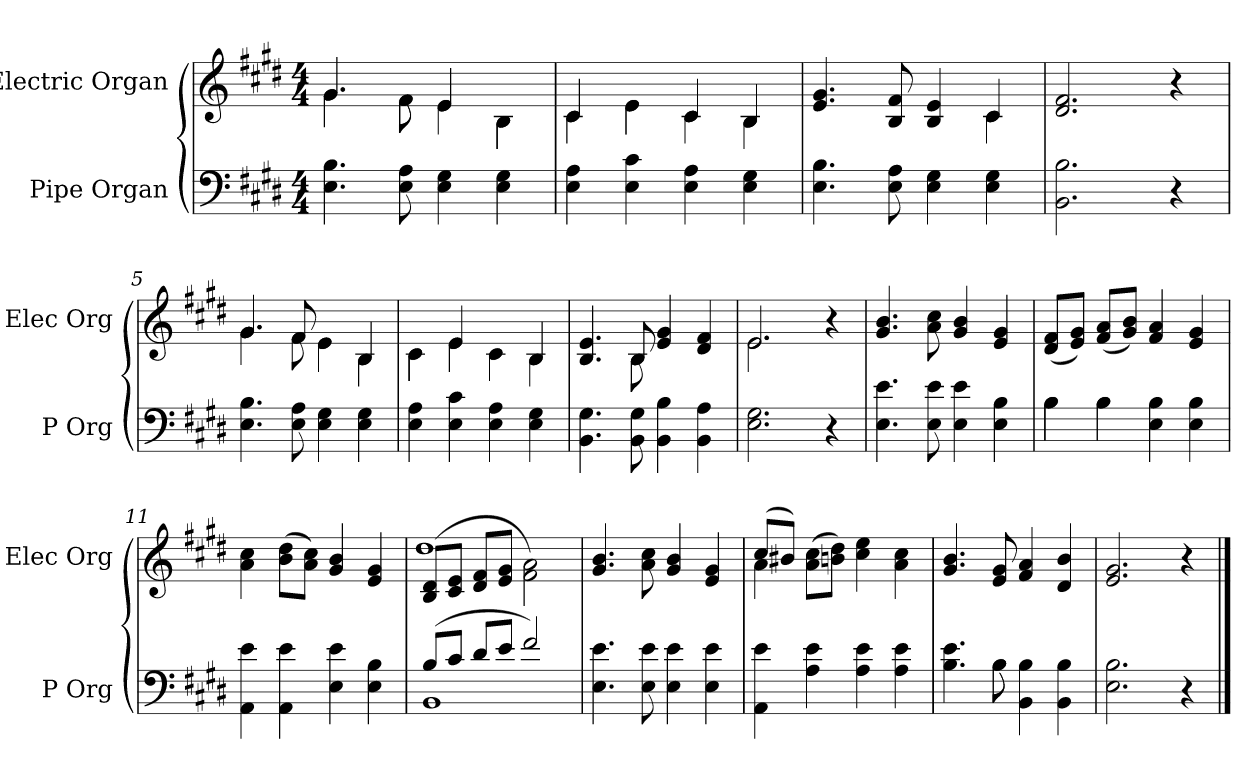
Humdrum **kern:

**kern	**kern
*part2	*part1
*staff2	*staff1
*I"Pipe Organ	*I"Electric Organ
*I'P Org	*I'Elec Org
*clefF4	*clefG2
*k[f#c#g#d#]	*k[f#c#g#d#]
*E:	*E:
*M4/4	*M4/4
=1	=1
*	*^
4.E 4.B	4.g#/	4.g#
8E 8A	8f#\	8f#
4E 4G#	4e/	4e
4E 4G#	4B\	4B
=2	=2	=2
4E 4A	4c#/	4c#
4E 4c#	4e\	4e
4E 4A	4c#/	4c#
4E 4G#	4B/	4B
=3	=3	=3
4.E 4.B	4.e 4.g#	2.ryy
8E 8A	8B 8f#	.
4E 4G#	4B 4e	.
4E 4G#	4c#/	4c#
*	*v	*v
=4	=4
2.BB 2.B	2.d# 2.f#
4r	4r
=5	=5
*	*^
4.E 4.B	4.g#/	4.g#
8E 8A	8f#/	8f#
4E 4G#	4e\	4e
4E 4G#	4B/	4B
=6	=6	=6
4E 4A	4c#\	4c#
4E 4c#	4e/	4e
4E 4A	4c#\	4c#
4E 4G#	4B/	4B
=7	=7	=7
4.BB 4.G#	4.B 4.e	4.ryy
8BB 8G#	8B/	8B
4BB 4B	4e 4g#	2ryy
4BB 4A	4d# 4f#	.
=8	=8	=8
2.E 2.G#	2.e/	2.e
4r	4r	4ryy
*	*v	*v
=9	=9
4.E 4.e	4.g# 4.b
8E 8e	8a 8cc#
4E 4e	4g# 4b
4E 4B	4e 4g#
=10	=10
*^	*
4B\	4B	(8d#/ 8f#/L
.	.	8e/ 8g#/J)
4B\	4B	(8f#/ 8a/L
.	.	8g#/ 8b/J)
4E 4B	2ryy	4f# 4a
4E 4B	.	4e 4g#
*v	*v	*
=11	=11
4AA 4e	4a 4cc#
4AA 4e	(8b\ 8dd#\L
.	8a\ 8cc#\J)
4E 4e	4g# 4b
4E 4B	4e 4g#
=12	=12
*^	*^
(8B/L	1BB	(8B/ 8d#/L	1dd#
8c#/J	.	8c#/ 8e/J	.
8d#/L	.	8d#/ 8f#/L	.
8e/J	.	8e/ 8g#/J	.
2f#/)	.	2f#\ 2a\)	.
*v	*v	*	*
*	*v	*v
=13	=13
4.E 4.e	4.g# 4.b
8E 8e	8a 8cc#
4E 4e	4g# 4b
4E 4e	4e 4g#
=14	=14
*	*^
4AA 4e	(8cc#/L	4a
.	8b#X/J)	.
4A 4e	(8a\ 8cc#\L	2.ryy
.	8bn\ 8dd#\J)	.
4A 4e	4cc# 4ee	.
4A 4e	4a 4cc#	.
*	*v	*v
=15	=15
*^	*
4.B 4.e	4.ryy	4.g# 4.b
8B\	8B	8e 8g#
4BB 4B	2ryy	4f# 4a
4BB 4B	.	4d# 4b
*v	*v	*
=16	=16
2.E 2.B	2.e 2.g#
4r	4r
==	==
*-	*-
